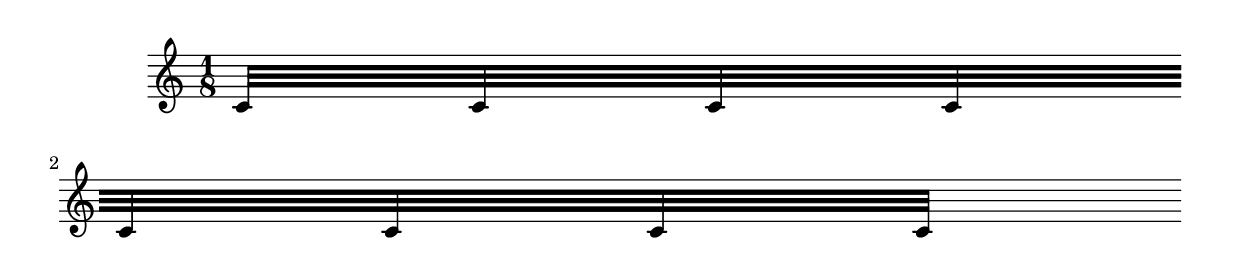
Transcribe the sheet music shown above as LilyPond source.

\header
{
  texidoc = "Broken beams have sane endings even if grobs
  are not present at the broken end. "
  
}

\version "2.11.51"

\new Staff \with {
   \remove Bar_engraver
   \override Beam #'breakable = ##t
} {
   \time 1/8
   c'32 [
   c'32
   c'32
   c'32
   \break
   c'32
   c'32
   c'32
   c'32 ]
}



